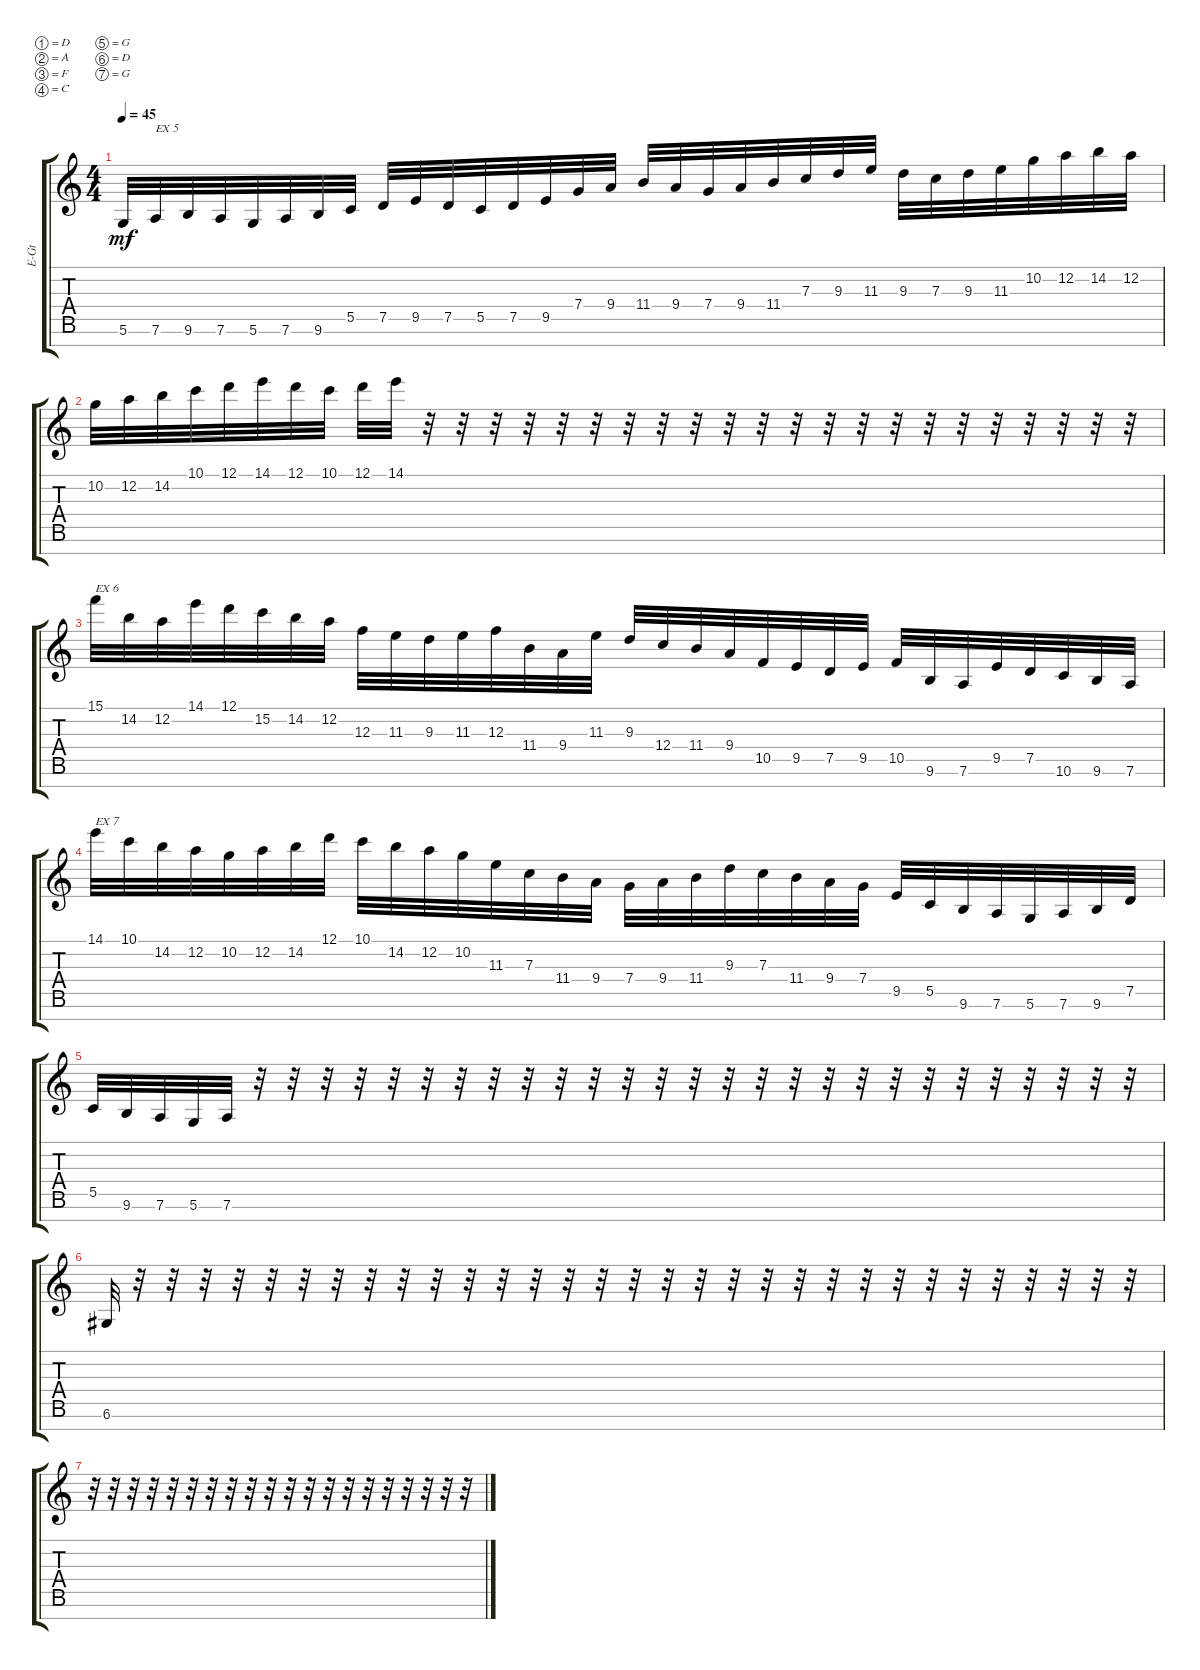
\defaultSystemsLayout 4
\bracketExtendMode groupsimilarinstruments
\otherSystemsTrackNameOrientation horizontal
\track ("Electric Guitar" "E-Gt") {instrument overdrivenguitar}
\staff {score tabs}
\tuning (D4 A3 F3 C3 G2 D2 G1)
\ts (4 4)
\tempo 45
\clef g2
\ks c
5.6.32{dy mf beam Up} 7.6.32{txt "EX 5" beam Up} 9.6.32{beam Up} 7.6.32{beam Up} 5.6.32{beam Up} 7.6.32{beam Up} 9.6.32{beam Up} 5.5.32{beam Up} 7.5.32{beam Up} 9.5.32{beam Up} 7.5.32{beam Up} 5.5.32{beam Up} 7.5.32{beam Up} 9.5.32{beam Up} 7.4.32{beam Up} 9.4.32{beam Up} 11.4.32{beam Up} 9.4.32{beam Up} 7.4.32{beam Up} 9.4.32{beam Up} 11.4.32{beam Up} 7.3.32{beam Up} 9.3.32{beam Up} 11.3.32{beam Up} 9.3.32{beam Down} 7.3.32{beam Down} 9.3.32{beam Down} 11.3.32{beam Down} 10.2.32{beam Down} 12.2.32{beam Down} 14.2.32{beam Down} 12.2.32{beam Down} |
10.2.32{beam Down} 12.2.32{beam Down} 14.2.32{beam Down} 10.1.32{beam Down} 12.1.32{beam Down} 14.1.32{beam Down} 12.1.32{beam Down} 10.1.32{beam Down} 12.1.32{beam Down} 14.1.32{beam Down} r.32{beam Up} r.32{beam Up} r.32{beam Up} r.32{beam Up} r.32{beam Up} r.32{beam Up} r.32{beam Up} r.32{beam Up} r.32{beam Up} r.32{beam Up} r.32{beam Up} r.32{beam Up} r.32{beam Up} r.32{beam Up} r.32{beam Up} r.32{beam Up} r.32{beam Up} r.32{beam Up} r.32{beam Up} r.32{beam Up} r.32{beam Up} r.32{beam Up} |
15.1.32{txt "EX 6" beam Down} 14.2.32{beam Down} 12.2.32{beam Down} 14.1.32{beam Down} 12.1.32{beam Down} 15.2.32{beam Down} 14.2.32{beam Down} 12.2.32{beam Down} 12.3.32{beam Down} 11.3.32{beam Down} 9.3.32{beam Down} 11.3.32{beam Down} 12.3.32{beam Down} 11.4.32{beam Down} 9.4.32{beam Down} 11.3.32{beam Down} 9.3.32{beam Up} 12.4.32{beam Up} 11.4.32{beam Up} 9.4.32{beam Up} 10.5.32{beam Up} 9.5.32{beam Up} 7.5.32{beam Up} 9.5.32{beam Up} 10.5.32{beam Up} 9.6.32{beam Up} 7.6.32{beam Up} 9.5.32{beam Up} 7.5.32{beam Up} 10.6.32{beam Up} 9.6.32{beam Up} 7.6.32{beam Up} |
14.1.32{txt "EX 7" beam Down} 10.1.32{beam Down} 14.2.32{beam Down} 12.2.32{beam Down} 10.2.32{beam Down} 12.2.32{beam Down} 14.2.32{beam Down} 12.1.32{beam Down} 10.1.32{beam Down} 14.2.32{beam Down} 12.2.32{beam Down} 10.2.32{beam Down} 11.3.32{beam Down} 7.3.32{beam Down} 11.4.32{beam Down} 9.4.32{beam Down} 7.4.32{beam Down} 9.4.32{beam Down} 11.4.32{beam Down} 9.3.32{beam Down} 7.3.32{beam Down} 11.4.32{beam Down} 9.4.32{beam Down} 7.4.32{beam Down} 9.5.32{beam Up} 5.5.32{beam Up} 9.6.32{beam Up} 7.6.32{beam Up} 5.6.32{beam Up} 7.6.32{beam Up} 9.6.32{beam Up} 7.5.32{beam Up} |
5.5.32{beam Up} 9.6.32{beam Up} 7.6.32{beam Up} 5.6.32{beam Up} 7.6.32{beam Up} r.32{beam Up} r.32{beam Up} r.32{beam Up} r.32{beam Up} r.32{beam Up} r.32{beam Up} r.32{beam Up} r.32{beam Up} r.32{beam Up} r.32{beam Up} r.32{beam Up} r.32{beam Up} r.32{beam Up} r.32{beam Up} r.32{beam Up} r.32{beam Up} r.32{beam Up} r.32{beam Up} r.32{beam Up} r.32{beam Up} r.32{beam Up} r.32{beam Up} r.32{beam Up} r.32{beam Up} r.32{beam Up} r.32{beam Up} r.32{beam Up} |
6.6{acc #}.32{beam Up} r.32{beam Up} r.32{beam Up} r.32{beam Up} r.32{beam Up} r.32{beam Up} r.32{beam Up} r.32{beam Up} r.32{beam Up} r.32{beam Up} r.32{beam Up} r.32{beam Up} r.32{beam Up} r.32{beam Up} r.32{beam Up} r.32{beam Up} r.32{beam Up} r.32{beam Up} r.32{beam Up} r.32{beam Up} r.32{beam Up} r.32{beam Up} r.32{beam Up} r.32{beam Up} r.32{beam Up} r.32{beam Up} r.32{beam Up} r.32{beam Up} r.32{beam Up} r.32{beam Up} r.32{beam Up} r.32{beam Up} |
r.32{beam Down} r.32{beam Down} r.32{beam Down} r.32{beam Down} r.32{beam Down} r.32{beam Down} r.32{beam Down} r.32{beam Down} r.32{beam Down} r.32{beam Down} r.32{beam Down} r.32{beam Down} r.32{beam Down} r.32{beam Down} r.32{beam Down} r.32{beam Down} r.32{beam Down} r.32{beam Down} r.32{beam Down} r.32{beam Down}
